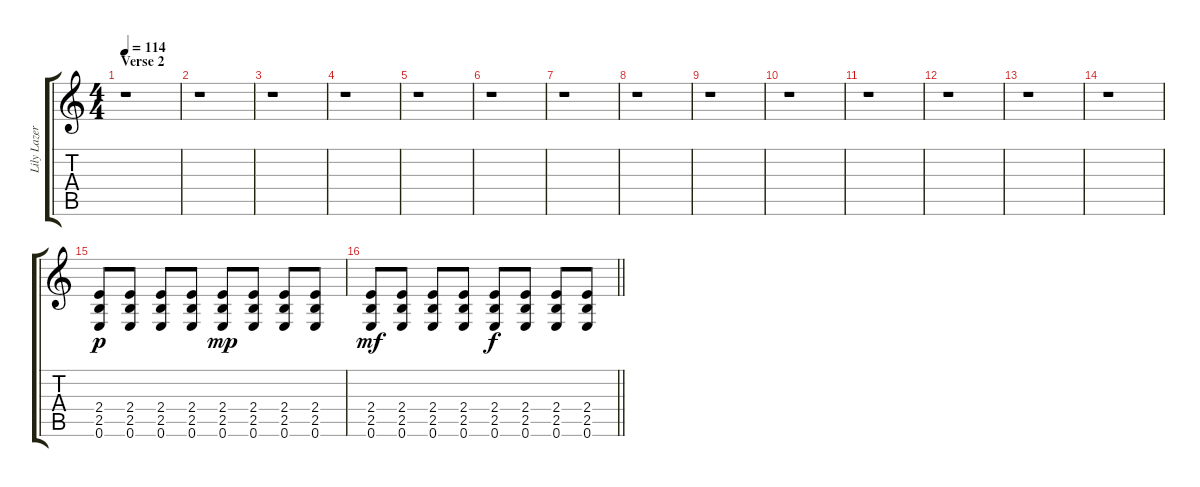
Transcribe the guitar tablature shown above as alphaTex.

\track ("Lily Lazer (Guitar)" "Lily Lazer") {instrument distortionguitar}
\staff {score tabs}
\tuning (E4 B3 G3 D3 A2 E2) {hide}
\ts (4 4)
\section ("" "Verse 2")
\tempo 114
\clef g2
\ks c
r.1{dy f} |
r.1 |
r.1 |
r.1 |
r.1 |
r.1 |
r.1 |
r.1 |
r.1 |
r.1 |
r.1 |
r.1 |
r.1 |
r.1 |
(2.4 2.5 0.6).8{dy p} (2.4 2.5 0.6).8 (2.4 2.5 0.6).8 (2.4 2.5 0.6).8 (2.4 2.5 0.6).8{dy mp} (2.4 2.5 0.6).8 (2.4 2.5 0.6).8 (2.4 2.5 0.6).8 |
\barLineRight lightlight
(2.4 2.5 0.6).8{dy mf} (2.4 2.5 0.6).8 (2.4 2.5 0.6).8 (2.4 2.5 0.6).8 (2.4 2.5 0.6).8{dy f} (2.4 2.5 0.6).8 (2.4 2.5 0.6).8 (2.4 2.5 0.6).8
